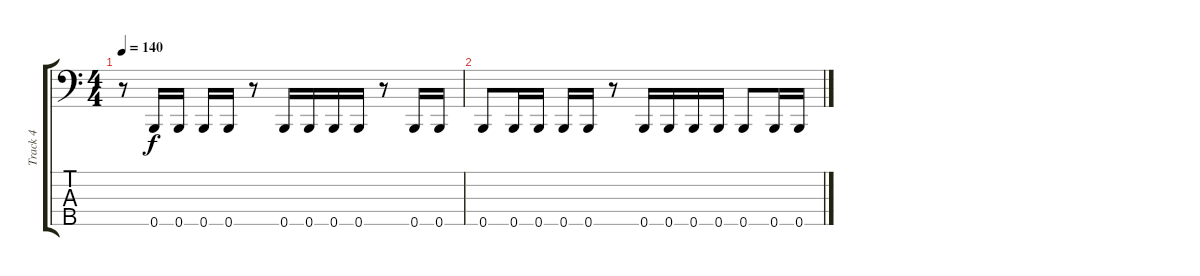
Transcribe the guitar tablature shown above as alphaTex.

\track ("Track 4" "Track 4") {instrument electricbassfinger}
\staff {score tabs}
\tuning (G2 D2 A1 E1 B0) {hide}
\ts (4 4)
\tempo 140
\clef f4
\ks c
r.8{dy f} 0.5.16 0.5.16 0.5.16 0.5.16 r.8 0.5.16 0.5.16 0.5.16 0.5.16 r.8 0.5.16 0.5.16 |
0.5.8 0.5.16 0.5.16 0.5.16 0.5.16 r.8 0.5.16 0.5.16 0.5.16 0.5.16 0.5.8 0.5.16 0.5.16
